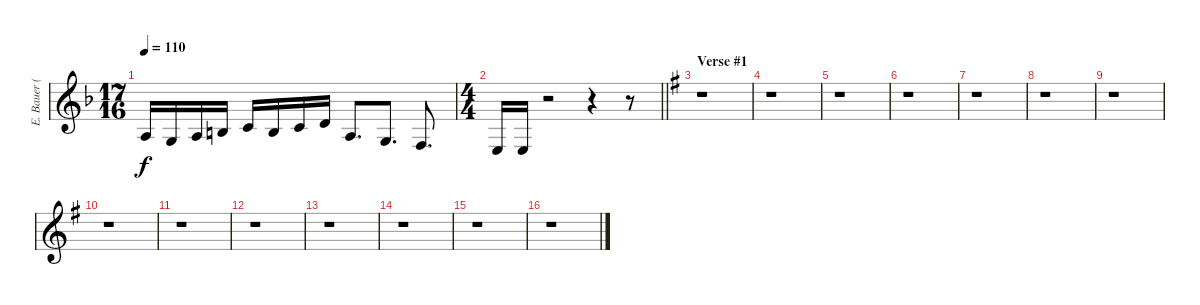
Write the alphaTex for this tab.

\track ("E. Bauer (Keyboard)" "E. Bauer (") {instrument acousticgrandpiano}
\staff {score}
\tuning (E4 B3 G3 D3 A2 E2) {hide}
\ts (17 16)
\tempo 110
\clef g2
\ks dminor
7.4.16{dy f} 10.5.16 7.4.16 9.4.16 10.4.16 9.4.16 5.3.16 7.3.16 7.4.8{d} 5.4.8{d} 3.4.8{d} |
\ts (4 4)
\barLineRight lightlight
2.4.16 2.4.16 r.2 r.4 r.8 |
\section ("" "Verse #1")
\ks eminor
r.1 |
r.1 |
r.1 |
r.1 |
r.1 |
r.1 |
r.1 |
r.1 |
r.1 |
r.1 |
r.1 |
r.1 |
r.1 |
r.1
